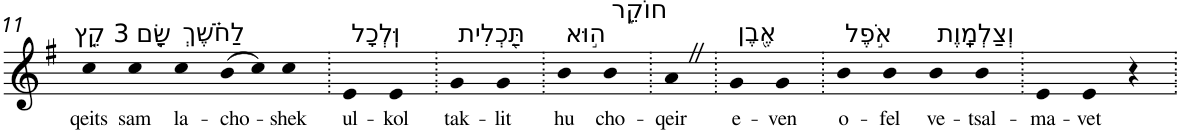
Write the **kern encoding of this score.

**kern	**text
*part1	*part1
*staff1	*staff1
*I"Piano	*
*I'Pno	*
!!LO:PB:g=z
*clefG2	*
*k[f#]	*
*G:	*
=11	=11
!LO:TX:a:t=3 קֵ֤ץ	!
!	!LO:LY:b
4cc	qeits
!LO:TX:a:t=שָׂ֤ם	!
!	!LO:LY:b
4cc	sam
!LO:TX:a:t=לַחֹ֗שֶׁךְ	!
!	!LO:LY:b
4cc	la-
!	!LO:LY:b
(8b	-cho-
8cc)	.
!	!LO:LY:b
4cc	-shek
=12.	=12.
!LO:TX:a:t=וּֽלְכָל	!
!	!LO:LY:b
4e	ul-
!	!LO:LY:b
4e	-kol
=13.	=13.
!LO:TX:a:t=תַּ֭כְלִית	!
!	!LO:LY:b
4g	tak-
!	!LO:LY:b
4g	-lit
=14.	=14.
!LO:TX:a:t=ה֣וּא	!
!	!LO:LY:b
4b	hu
!LO:TX:a:t=חוֹקֵ֑ר	!
!	!LO:LY:b
4b	cho-
=15.	=15.
!	!LO:LY:b
4aZ	-qeir
=16.	=16.
!LO:TX:a:t=אֶ֖בֶן	!
!	!LO:LY:b
4g	e-
!	!LO:LY:b
4g	-ven
=17.	=17.
!LO:TX:a:t=אֹ֣פֶל	!
!	!LO:LY:b
4b	o-
!	!LO:LY:b
4b	-fel
!LO:TX:a:t=וְצַלְמָֽוֶת	!
!	!LO:LY:b
4b	ve-
!	!LO:LY:b
4b	-tsal-
=18.	=18.
!	!LO:LY:b
4e	-ma-
!	!LO:LY:b
4e	-vet
4r	.
=.	=.
*-	*-
